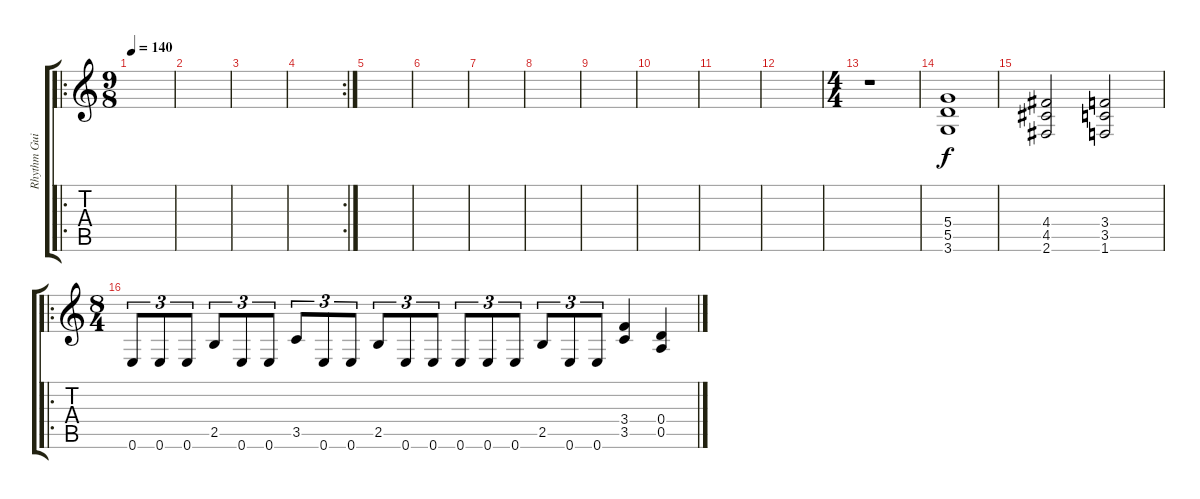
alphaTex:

\track ("Rhythm Guitar" "Rhythm Gui") {instrument distortionguitar}
\staff {score tabs}
\tuning (E4 B3 G3 D3 A2 E2) {hide}
\ro
\ts (9 8)
\tempo 140
\clef g2
\ks c
|
|
|
\rc 2
|
|
|
|
|
|
|
|
|
\ts (4 4)
r.1 |
(5.4 5.5 3.6).1 |
(4.4 4.5 2.6).2 (3.4 3.5 1.6).2 |
\ro
\ts (8 4)
0.6.8{tu (3 2) volume 14 instrument electricguitarmuted} 0.6.8{tu (3 2)} 0.6.8{tu (3 2)} 2.5.8{tu (3 2)} 0.6.8{tu (3 2)} 0.6.8{tu (3 2)} 3.5.8{tu (3 2)} 0.6.8{tu (3 2)} 0.6.8{tu (3 2)} 2.5.8{tu (3 2)} 0.6.8{tu (3 2)} 0.6.8{tu (3 2)} 0.6.8{tu (3 2)} 0.6.8{tu (3 2)} 0.6.8{tu (3 2)} 2.5.8{tu (3 2)} 0.6.8{tu (3 2)} 0.6.8{tu (3 2)} (3.4 3.5).4{instrument overdrivenguitar} (0.4 0.5).4
